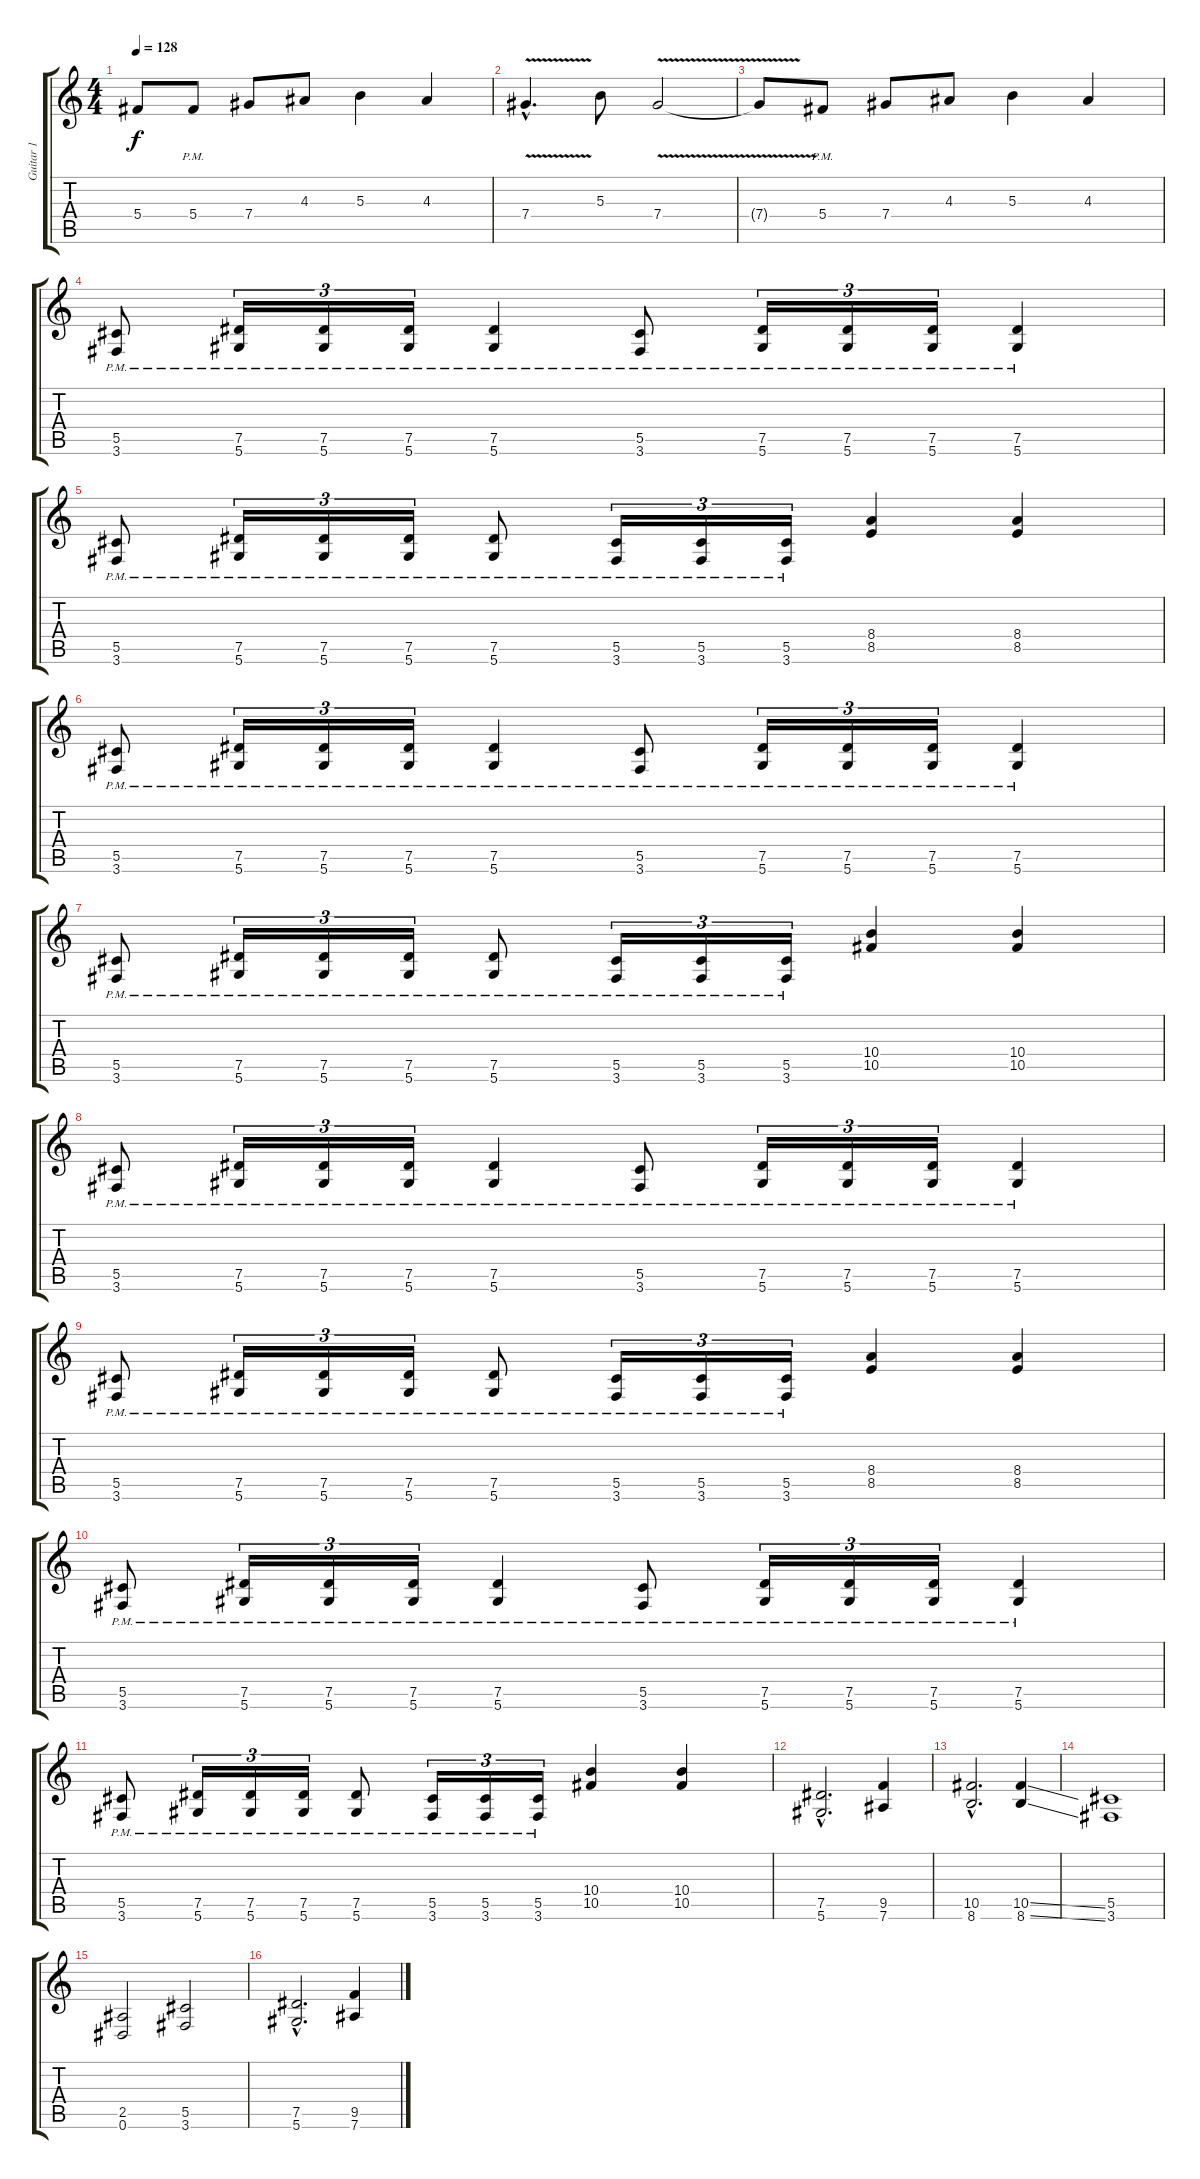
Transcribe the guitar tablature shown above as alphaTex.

\track ("Guitar 1" "Guitar 1") {instrument acousticguitarsteel}
\staff {score tabs}
\tuning (Eb4 Bb3 Gb3 Db3 Ab2 Eb2) {hide}
\ts (4 4)
\tempo 128
\clef g2
\ks c
5.4{t}.8{dy f} 5.4{pm}.8 7.4.8 4.3.8 5.3.4 4.3.4 |
7.4{v hac}.4{d} 5.3.8 7.4{v}.2 |
7.4{t}.8 5.4{pm}.8 7.4.8 4.3.8 5.3.4 4.3.4 |
\section ("" "")
(5.5{pm} 3.6{pm}).8{balance 8} (7.5{pm} 5.6{pm}).16{tu (3 2)} (7.5{pm} 5.6{pm}).16{tu (3 2)} (7.5{pm} 5.6{pm}).16{tu (3 2)} (7.5{pm} 5.6{pm}).4 (5.5{pm} 3.6{pm}).8 (7.5{pm} 5.6{pm}).16{tu (3 2)} (7.5{pm} 5.6{pm}).16{tu (3 2)} (7.5{pm} 5.6{pm}).16{tu (3 2)} (7.5{pm} 5.6{pm}).4 |
(5.5{pm} 3.6{pm}).8 (7.5{pm} 5.6{pm}).16{tu (3 2)} (7.5{pm} 5.6{pm}).16{tu (3 2)} (7.5{pm} 5.6{pm}).16{tu (3 2)} (7.5{pm} 5.6{pm}).8 (5.5{pm} 3.6{pm}).16{tu (3 2)} (5.5{pm} 3.6{pm}).16{tu (3 2)} (5.5{pm} 3.6{pm}).16{tu (3 2)} (8.4 8.5).4 (8.4 8.5).4 |
(5.5{pm} 3.6{pm}).8 (7.5{pm} 5.6{pm}).16{tu (3 2)} (7.5{pm} 5.6{pm}).16{tu (3 2)} (7.5{pm} 5.6{pm}).16{tu (3 2)} (7.5{pm} 5.6{pm}).4 (5.5{pm} 3.6{pm}).8 (7.5{pm} 5.6{pm}).16{tu (3 2)} (7.5{pm} 5.6{pm}).16{tu (3 2)} (7.5{pm} 5.6{pm}).16{tu (3 2)} (7.5{pm} 5.6{pm}).4 |
(5.5{pm} 3.6{pm}).8 (7.5{pm} 5.6{pm}).16{tu (3 2)} (7.5{pm} 5.6{pm}).16{tu (3 2)} (7.5{pm} 5.6{pm}).16{tu (3 2)} (7.5{pm} 5.6{pm}).8 (5.5{pm} 3.6{pm}).16{tu (3 2)} (5.5{pm} 3.6{pm}).16{tu (3 2)} (5.5{pm} 3.6{pm}).16{tu (3 2)} (10.4 10.5).4 (10.4 10.5).4 |
(5.5{pm} 3.6{pm}).8 (7.5{pm} 5.6{pm}).16{tu (3 2)} (7.5{pm} 5.6{pm}).16{tu (3 2)} (7.5{pm} 5.6{pm}).16{tu (3 2)} (7.5{pm} 5.6{pm}).4 (5.5{pm} 3.6{pm}).8 (7.5{pm} 5.6{pm}).16{tu (3 2)} (7.5{pm} 5.6{pm}).16{tu (3 2)} (7.5{pm} 5.6{pm}).16{tu (3 2)} (7.5{pm} 5.6{pm}).4 |
(5.5{pm} 3.6{pm}).8 (7.5{pm} 5.6{pm}).16{tu (3 2)} (7.5{pm} 5.6{pm}).16{tu (3 2)} (7.5{pm} 5.6{pm}).16{tu (3 2)} (7.5{pm} 5.6{pm}).8 (5.5{pm} 3.6{pm}).16{tu (3 2)} (5.5{pm} 3.6{pm}).16{tu (3 2)} (5.5{pm} 3.6{pm}).16{tu (3 2)} (8.4 8.5).4 (8.4 8.5).4 |
(5.5{pm} 3.6{pm}).8 (7.5{pm} 5.6{pm}).16{tu (3 2)} (7.5{pm} 5.6{pm}).16{tu (3 2)} (7.5{pm} 5.6{pm}).16{tu (3 2)} (7.5{pm} 5.6{pm}).4 (5.5{pm} 3.6{pm}).8 (7.5{pm} 5.6{pm}).16{tu (3 2)} (7.5{pm} 5.6{pm}).16{tu (3 2)} (7.5{pm} 5.6{pm}).16{tu (3 2)} (7.5{pm} 5.6{pm}).4 |
(5.5{pm} 3.6{pm}).8 (7.5{pm} 5.6{pm}).16{tu (3 2)} (7.5{pm} 5.6{pm}).16{tu (3 2)} (7.5{pm} 5.6{pm}).16{tu (3 2)} (7.5{pm} 5.6{pm}).8 (5.5{pm} 3.6{pm}).16{tu (3 2)} (5.5{pm} 3.6{pm}).16{tu (3 2)} (5.5{pm} 3.6{pm}).16{tu (3 2)} (10.4 10.5).4 (10.4 10.5).4 |
\section ("" "")
(7.5{hac} 5.6{hac}).2{d} (9.5 7.6).4 |
(10.5{hac} 8.6{hac}).2{d} (10.5{ss} 8.6{ss}).4 |
(5.5 3.6).1 |
(2.5 0.6).2 (5.5 3.6).2 |
(7.5{hac} 5.6{hac}).2{d} (9.5 7.6).4
